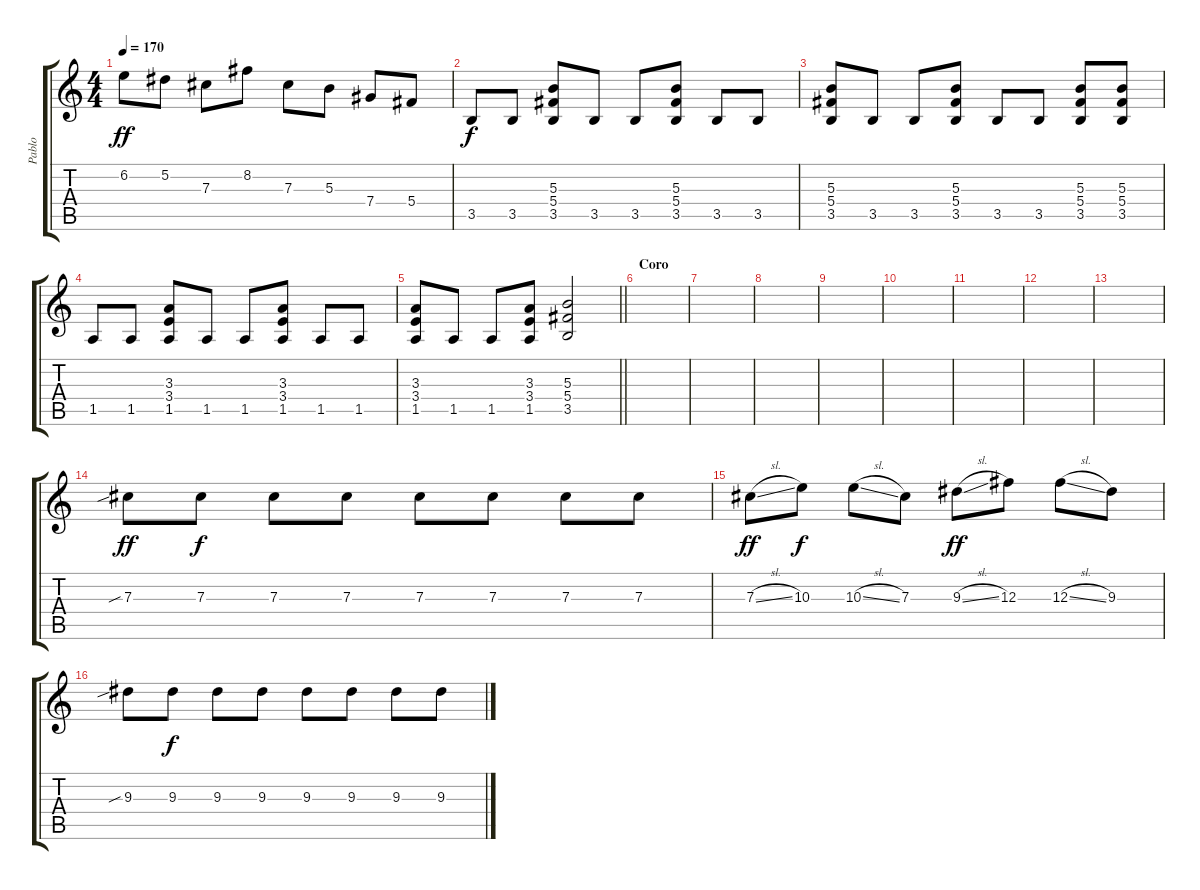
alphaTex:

\track ("Pablo" "Pablo") {instrument overdrivenguitar}
\staff {score tabs}
\tuning (Eb4 Bb3 Gb3 Db3 Ab2 Eb2) {hide}
\ts (4 4)
\tempo 170
\clef g2
\ks c
6.2.8{dy ff} 5.2.8 7.3.8 8.2.8 7.3.8 5.3.8 7.4.8 5.4.8 |
3.5.8{dy f} 3.5.8 (5.3 5.4 3.5).8 3.5.8 3.5.8 (5.3 5.4 3.5).8 3.5.8 3.5.8 |
(5.3 5.4 3.5).8 3.5.8 3.5.8 (5.3 5.4 3.5).8 3.5.8 3.5.8 (5.3 5.4 3.5).8 (5.3 5.4 3.5).8 |
1.5.8 1.5.8 (3.3 3.4 1.5).8 1.5.8 1.5.8 (3.3 3.4 1.5).8 1.5.8 1.5.8 |
\barLineRight lightlight
(3.3 3.4 1.5).8 1.5.8 1.5.8 (3.3 3.4 1.5).8 (5.3 5.4 3.5).2 |
\section ("" "Coro")
|
|
|
|
|
|
|
|
7.3{sib}.8{dy ff} 7.3.8{dy f} 7.3.8 7.3.8 7.3.8 7.3.8 7.3.8 7.3.8 |
7.3{sl}.8{dy ff} 10.3.8{dy f} 10.3{sl}.8 7.3.8 9.3{sl}.8{dy ff} 12.3.8 12.3{sl}.8 9.3.8 |
9.3{sib}.8 9.3.8{dy f} 9.3.8 9.3.8 9.3.8 9.3.8 9.3.8 9.3.8
